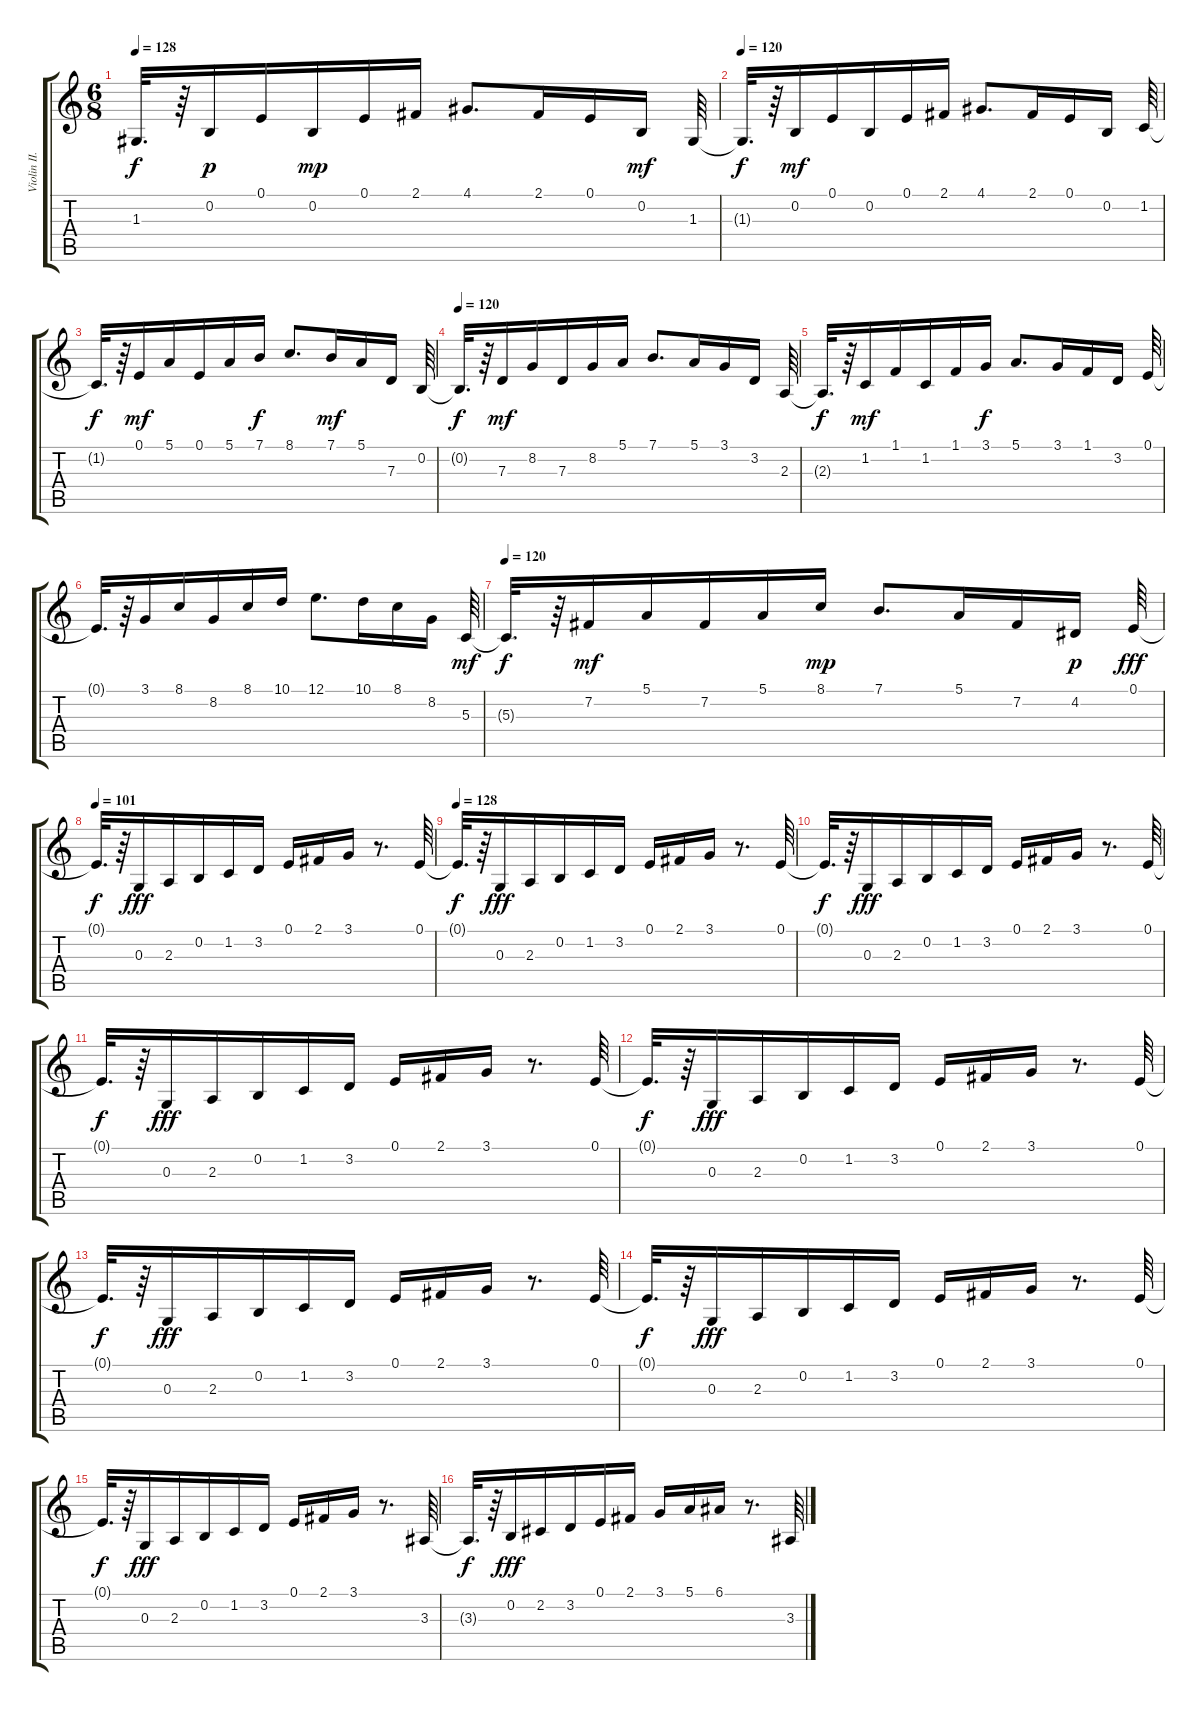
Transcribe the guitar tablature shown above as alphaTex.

\track ("Violin II." "Violin II.") {instrument pizzicatostrings}
\staff {score tabs}
\tuning (E4 B3 G3 D3 A2 E2) {hide}
\ts (6 8)
\tempo 128
\clef g2
\ks c
1.3{t}.32{d dy f} r.64 0.2.16{dy p} 0.1.16 0.2.16{dy mp} 0.1.16 2.1.16 4.1.8{d} 2.1.16 0.1.16 0.2.16{dy mf} 1.3.64 |
\tempo 120
1.3{t}.32{d dy f} r.64 0.2.16{dy mf} 0.1.16 0.2.16 0.1.16 2.1.16 4.1.8{d} 2.1.16 0.1.16 0.2.16 1.2.64 |
1.2{t}.32{d dy f} r.64 0.1.16{dy mf} 5.1.16 0.1.16 5.1.16 7.1.16{dy f} 8.1.8{d} 7.1.16{dy mf} 5.1.16 7.3.16 0.2.64 |
\tempo 120
0.2{t}.32{d dy f} r.64 7.3.16{dy mf} 8.2.16 7.3.16 8.2.16 5.1.16 7.1.8{d} 5.1.16 3.1.16 3.2.16 2.3.64 |
2.3{t}.32{d dy f} r.64 1.2.16{dy mf} 1.1.16 1.2.16 1.1.16 3.1.16{dy f} 5.1.8{d} 3.1.16 1.1.16 3.2.16 0.1.64 |
0.1{t}.32{d} r.64 3.1.16 8.1.16 8.2.16 8.1.16 10.1.16 12.1.8{d} 10.1.16 8.1.16 8.2.16 5.3.64{dy mf} |
\tempo 120
5.3{t}.32{d dy f} r.64 7.2.16{dy mf} 5.1.16 7.2.16 5.1.16 8.1.16{dy mp} 7.1.8{d} 5.1.16 7.2.16 4.2.16{dy p} 0.1.64{dy fff} |
\tempo 101
0.1{t}.32{d dy f} r.64 0.3.16{dy fff} 2.3.16 0.2.16 1.2.16 3.2.16 0.1.16 2.1.16 3.1.16 r.8{d} 0.1.64 |
\tempo 128
0.1{t}.32{d dy f} r.64 0.3.16{dy fff} 2.3.16 0.2.16 1.2.16 3.2.16 0.1.16 2.1.16 3.1.16 r.8{d} 0.1.64 |
0.1{t}.32{d dy f} r.64 0.3.16{dy fff} 2.3.16 0.2.16 1.2.16 3.2.16 0.1.16 2.1.16 3.1.16 r.8{d} 0.1.64 |
0.1{t}.32{d dy f} r.64 0.3.16{dy fff} 2.3.16 0.2.16 1.2.16 3.2.16 0.1.16 2.1.16 3.1.16 r.8{d} 0.1.64 |
0.1{t}.32{d dy f} r.64 0.3.16{dy fff} 2.3.16 0.2.16 1.2.16 3.2.16 0.1.16 2.1.16 3.1.16 r.8{d} 0.1.64 |
0.1{t}.32{d dy f} r.64 0.3.16{dy fff} 2.3.16 0.2.16 1.2.16 3.2.16 0.1.16 2.1.16 3.1.16 r.8{d} 0.1.64 |
0.1{t}.32{d dy f} r.64 0.3.16{dy fff} 2.3.16 0.2.16 1.2.16 3.2.16 0.1.16 2.1.16 3.1.16 r.8{d} 0.1.64 |
0.1{t}.32{d dy f} r.64 0.3.16{dy fff} 2.3.16 0.2.16 1.2.16 3.2.16 0.1.16 2.1.16 3.1.16 r.8{d} 3.3.64 |
3.3{t}.32{d dy f} r.64 0.2.16{dy fff} 2.2.16 3.2.16 0.1.16 2.1.16 3.1.16 5.1.16 6.1.16 r.8{d} 3.3.64
